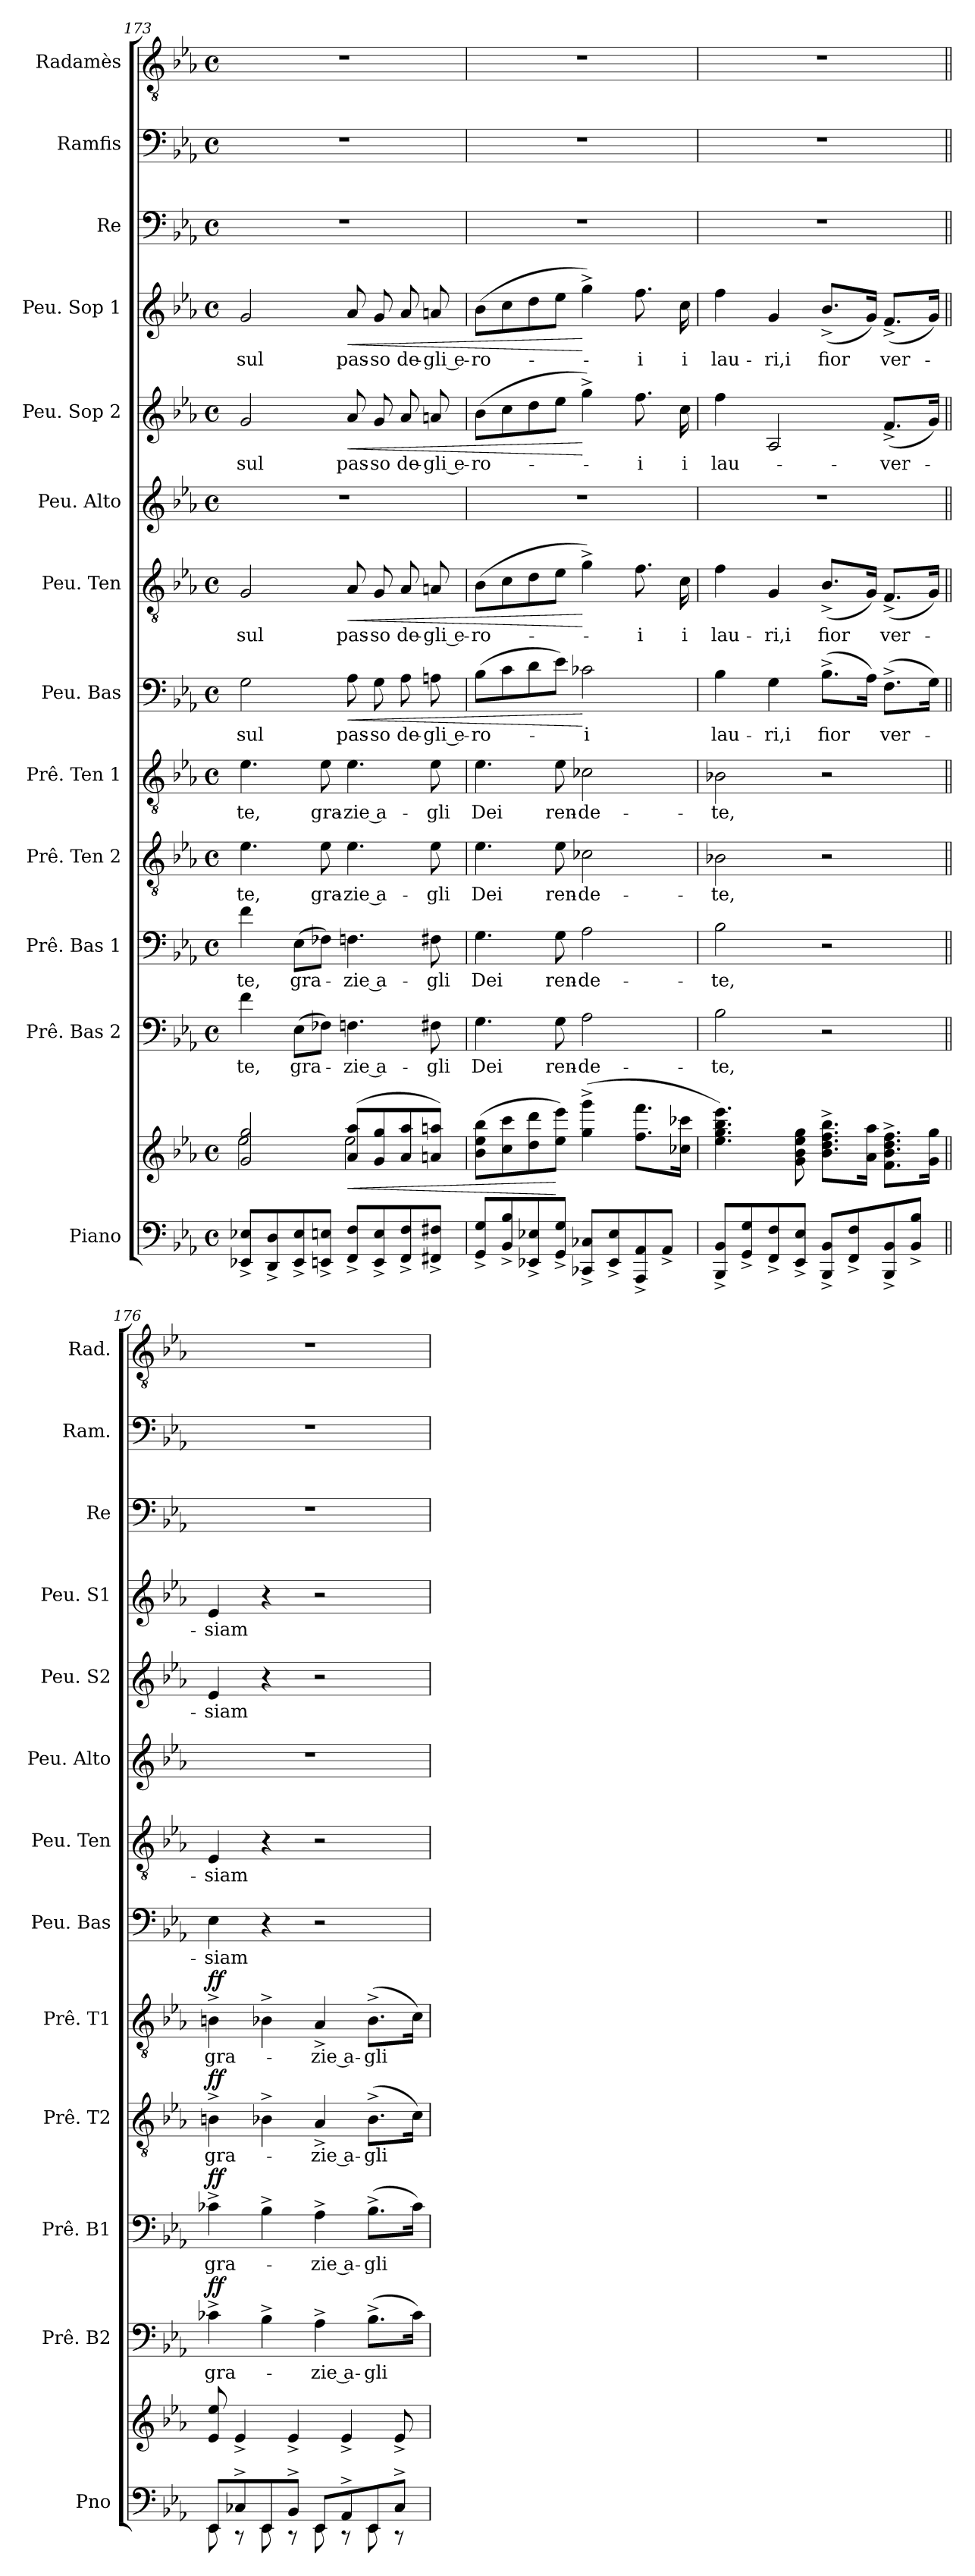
**kern	**kern	**dynam	**kern	**text	**dynam	**kern	**text	**dynam	**kern	**text	**dynam	**kern	**text	**dynam	**kern	**text	**dynam	**kern	**text	**dynam	**kern	**kern	**text	**dynam	**kern	**text	**dynam	**kern	**kern	**kern
*part13	*part13	*part13	*part12	*part12	*part12	*part11	*part11	*part11	*part10	*part10	*part10	*part9	*part9	*part9	*part8	*part8	*part8	*part7	*part7	*part7	*part6	*part5	*part5	*part5	*part4	*part4	*part4	*part3	*part2	*part1
*staff14	*staff13	*staff13/14	*staff12	*staff12	*staff12	*staff11	*staff11	*staff11	*staff10	*staff10	*staff10	*staff9	*staff9	*staff9	*staff8	*staff8	*staff8	*staff7	*staff7	*staff7	*staff6	*staff5	*staff5	*staff5	*staff4	*staff4	*staff4	*staff3	*staff2	*staff1
*I"Piano	*	*	*I"Prê. Bas 2	*	*	*I"Prê. Bas 1	*	*	*I"Prê. Ten 2	*	*	*I"Prê. Ten 1	*	*	*I"Peu. Bas	*	*	*I"Peu. Ten	*	*	*I"Peu. Alto	*I"Peu. Sop 2	*	*	*I"Peu. Sop 1	*	*	*I"Re	*I"Ramfis	*I"Radamès
*I'Pno	*	*	*I'Prê. B2	*	*	*I'Prê. B1	*	*	*I'Prê. T2	*	*	*I'Prê. T1	*	*	*I'Peu. Bas	*	*	*I'Peu. Ten	*	*	*I'Peu. Alto	*I'Peu. S2	*	*	*I'Peu. S1	*	*	*I'Re	*I'Ram.	*I'Rad.
!!LO:PB:g=z
*clefF4	*clefG2	*	*clefF4	*	*	*clefF4	*	*	*clefGv2	*	*	*clefGv2	*	*	*clefF4	*	*	*clefGv2	*	*	*clefG2	*clefG2	*	*	*clefG2	*	*	*clefF4	*clefF4	*clefGv2
*k[b-e-a-]	*k[b-e-a-]	*	*k[b-e-a-]	*	*	*k[b-e-a-]	*	*	*k[b-e-a-]	*	*	*k[b-e-a-]	*	*	*k[b-e-a-]	*	*	*k[b-e-a-]	*	*	*k[b-e-a-]	*k[b-e-a-]	*	*	*k[b-e-a-]	*	*	*k[b-e-a-]	*k[b-e-a-]	*k[b-e-a-]
*M4/4	*M4/4	*	*M4/4	*	*	*M4/4	*	*	*M4/4	*	*	*M4/4	*	*	*M4/4	*	*	*M4/4	*	*	*M4/4	*M4/4	*	*	*M4/4	*	*	*M4/4	*M4/4	*M4/4
*met(c)	*met(c)	*	*met(c)	*	*	*met(c)	*	*	*met(c)	*	*	*met(c)	*	*	*met(c)	*	*	*met(c)	*	*	*met(c)	*met(c)	*	*	*met(c)	*	*	*met(c)	*met(c)	*met(c)
=173	=173	=173	=173	=173	=173	=173	=173	=173	=173	=173	=173	=173	=173	=173	=173	=173	=173	=173	=173	=173	=173	=173	=173	=173	=173	=173	=173	=173	=173	=173
*	*^	*	*	*	*	*	*	*	*	*	*	*	*	*	*	*	*	*	*	*	*	*	*	*	*	*	*	*	*	*
!	!	!	!	!	!LO:LY:b:color=#0055FF	!	!	!LO:LY:b:color=#0055FF	!	!	!LO:LY:b:color=#0055FF	!	!	!LO:LY:b:color=#AA0000	!	!	!LO:LY:b:color=#0055FF	!	!	!LO:LY:b:color=#0055FF	!	!	!	!LO:LY:b:color=#0055FF	!	!	!LO:LY:b:color=#0055FF	!	!	!	!
8EE-X/^ 8E-X/^L	2g/ 2gg/	2ee-\	.	4f\	-te,	.	4f\	-te,	.	4.e-\	-te,	.	4.e-\	-te,	.	2G\	sul	.	2G/	sul	.	1r	2g/	sul	.	2g/	sul	.	1r	1r	1r
8DD/^ 8D/^	.	.	.	.	.	.	.	.	.	.	.	.	.	.	.	.	.	.	.	.	.	.	.	.	.	.	.	.	.	.	.
!	!	!	!	!	!LO:LY:b:color=#0055FF	!	!	!LO:LY:b:color=#0055FF	!	!	!	!	!	!	!	!	!	!	!	!	!	!	!	!	!	!	!	!	!	!	!
8EE-/^ 8E-/^	.	.	.	(>8E-\L	gra-	.	(>8E-\L	gra-	.	.	.	.	.	.	.	.	.	.	.	.	.	.	.	.	.	.	.	.	.	.	.
!	!	!	!	!	!	!	!	!	!	!	!LO:LY:b:color=#0055FF	!	!	!LO:LY:b:color=#AA0000	!	!	!	!	!	!	!	!	!	!	!	!	!	!	!	!	!
8EEn/^ 8En/^J	.	.	.	8F-X\J)	.	.	8F-X\J)	.	.	8e-\	gra-	.	8e-\	gra-	.	.	.	.	.	.	.	.	.	.	.	.	.	.	.	.	.
!	!	!	!LO:HP:b	!	!LO:LY:b:color=#0055FF	!	!	!LO:LY:b:color=#0055FF	!	!	!LO:LY:b:color=#0055FF	!	!	!LO:LY:b:color=#AA0000	!	!	!LO:LY:b:color=#0055FF	!LO:HP:b	!	!LO:LY:b:color=#0055FF	!LO:HP:b	!	!	!LO:LY:b:color=#0055FF	!LO:HP:b	!	!LO:LY:b:color=#0055FF	!LO:HP:b	!	!	!
8FF/^ 8F/^L	(>8a-/ 8aa-/L	2ee-\	<	4.Fn\	zie a-	.	4.Fn\	zie a-	.	4.e-\	zie a-	.	4.e-\	zie a-	.	8A-\	pas-	<	8A-/	pas-	<	.	8a-/	pas-	<	8a-/	pas-	<	.	.	.
!	!	!	!	!	!	!	!	!	!	!	!	!	!	!	!	!	!LO:LY:b:color=#0055FF	!	!	!LO:LY:b:color=#0055FF	!	!	!	!LO:LY:b:color=#0055FF	!	!	!LO:LY:b:color=#0055FF	!	!	!	!
8EE/^ 8E/^	8g/ 8gg/	.	.	.	.	.	.	.	.	.	.	.	.	.	.	8G\	-so	.	8G/	-so	.	.	8g/	-so	.	8g/	-so	.	.	.	.
!	!	!	!	!	!	!	!	!	!	!	!	!	!	!	!	!	!LO:LY:b:color=#0055FF	!	!	!LO:LY:b:color=#0055FF	!	!	!	!LO:LY:b:color=#0055FF	!	!	!LO:LY:b:color=#0055FF	!	!	!	!
8FF/^ 8F/^	8a-/ 8aa-/	.	.	.	.	.	.	.	.	.	.	.	.	.	.	8A-\	de-	.	8A-/	de-	.	.	8a-/	de-	.	8a-/	de-	.	.	.	.
!	!	!	!	!	!LO:LY:b:color=#0055FF	!	!	!LO:LY:b:color=#0055FF	!	!	!LO:LY:b:color=#0055FF	!	!	!LO:LY:b:color=#AA0000	!	!	!LO:LY:b:color=#0055FF	!	!	!LO:LY:b:color=#0055FF	!	!	!	!LO:LY:b:color=#0055FF	!	!	!LO:LY:b:color=#0055FF	!	!	!	!
8FF#X/^ 8F#X/^J	8an/ 8aan/J)	.	.	8F#X\	-gli	.	8F#X\	-gli	.	8e-\	-gli	.	8e-\	-gli	.	8An\	gli e-	.	8An/	-gli e-	.	.	8an/	-gli e-	.	8an/	-gli e-	.	.	.	.
*	*v	*v	*	*	*	*	*	*	*	*	*	*	*	*	*	*	*	*	*	*	*	*	*	*	*	*	*	*	*	*	*
=174	=174	=174	=174	=174	=174	=174	=174	=174	=174	=174	=174	=174	=174	=174	=174	=174	=174	=174	=174	=174	=174	=174	=174	=174	=174	=174	=174	=174	=174	=174
!	!	!	!	!LO:LY:b:color=#0055FF	!	!	!LO:LY:b:color=#0055FF	!	!	!LO:LY:b:color=#0055FF	!	!	!LO:LY:b:color=#AA0000	!	!	!LO:LY:b:color=#0055FF	!	!	!LO:LY:b:color=#0055FF	!	!	!	!LO:LY:b:color=#0055FF	!	!	!LO:LY:b:color=#0055FF	!	!	!	!
8GG/^ 8G/^L	(>8b-\ 8ee-\ 8bb-\L	.	4.G\	Dei	.	4.G\	Dei	.	4.e-\	Dei	.	4.e-\	Dei	.	(>8B-\L	ro-	.	(>8B-\L	-ro-	.	1r	(>8b-\L	-ro-	.	(>8b-\L	-ro-	.	1r	1r	1r
8BB-/^ 8B-/^	8cc\ 8ccc\	.	.	.	.	.	.	.	.	.	.	.	.	.	8c\	.	.	8c\	.	.	.	8cc\	.	.	8cc\	.	.	.	.	.
8EE-X/^ 8E-X/^	8dd\ 8ddd\	.	.	.	.	.	.	.	.	.	.	.	.	.	8d\	.	.	8d\	.	.	.	8dd\	.	.	8dd\	.	.	.	.	.
!	!	!	!	!LO:LY:b:color=#0055FF	!	!	!LO:LY:b:color=#0055FF	!	!	!LO:LY:b:color=#0055FF	!	!	!LO:LY:b:color=#AA0000	!	!	!	!	!	!	!	!	!	!	!	!	!	!	!	!	!
8GG/^ 8G/^J	8ee-\ 8eee-\J)	[	8G\	ren-	.	8G\	ren-	.	8e-\	ren-	.	8e-\	ren-	.	8e-\J)	.	.	8e-\J	.	.	.	8ee-\J	.	.	8ee-\J	.	.	.	.	.
!	!	!	!	!LO:LY:b:color=#0055FF	!	!	!LO:LY:b:color=#0055FF	!	!	!LO:LY:b:color=#0055FF	!	!	!LO:LY:b:color=#AA0000	!	!	!LO:LY:b:color=#0055FF	!	!	!	!	!	!	!	!	!	!	!	!	!	!
8CC-X/^ 8C-X/^L	(>4gg\^ 4ggg\^	.	2A-\	-de-	.	2A-\	-de-	.	2c-X\	-de-	.	2c-X\	-de-	.	2c-X\	-i	[	4g^\)	.	[	.	4gg^\)	.	[	4gg^\)	.	[	.	.	.
8EE-/^ 8E-/^	.	.	.	.	.	.	.	.	.	.	.	.	.	.	.	.	.	.	.	.	.	.	.	.	.	.	.	.	.	.
!	!	!	!	!	!	!	!	!	!	!	!	!	!	!	!	!	!	!	!LO:LY:b:color=#0055FF	!	!	!	!LO:LY:b:color=#0055FF	!	!	!LO:LY:b:color=#0055FF	!	!	!	!
8AAA-/^ 8AA-/^	8.ff\ 8.fff\L	.	.	.	.	.	.	.	.	.	.	.	.	.	.	.	.	8.f\	i	.	.	8.ff\	i	.	8.ff\	i	.	.	.	.
8AA-^/J	.	.	.	.	.	.	.	.	.	.	.	.	.	.	.	.	.	.	.	.	.	.	.	.	.	.	.	.	.	.
!	!	!	!	!	!	!	!	!	!	!	!	!	!	!	!	!	!	!	!LO:LY:b:color=#0055FF	!	!	!	!LO:LY:b:color=#0055FF	!	!	!LO:LY:b:color=#0055FF	!	!	!	!
.	16cc-X\ 16ccc-X\Jk	.	.	.	.	.	.	.	.	.	.	.	.	.	.	.	.	16c\	i	.	.	16cc\	i	.	16cc\	i	.	.	.	.
=175	=175	=175	=175	=175	=175	=175	=175	=175	=175	=175	=175	=175	=175	=175	=175	=175	=175	=175	=175	=175	=175	=175	=175	=175	=175	=175	=175	=175	=175	=175
!	!	!	!	!LO:LY:b:color=#0055FF	!	!	!LO:LY:b:color=#0055FF	!	!	!LO:LY:b:color=#0055FF	!	!	!LO:LY:b:color=#AA0000	!	!	!LO:LY:b:color=#0055FF	!	!	!LO:LY:b:color=#0055FF	!	!	!	!LO:LY:b:color=#0055FF	!	!	!LO:LY:b:color=#0055FF	!	!	!	!
8BBB-/^ 8BB-/^L	4.ee-\ 4.gg\ 4.bb-\ 4.eee-\)	.	2B-\	-te,	.	2B-\	-te,	.	2B-X\	-te,	.	2B-X\	-te,	.	4B-\	lau-	.	4f\	lau-	.	1r	4ff\	lau-	.	4ff\	lau-	.	1r	1r	1r
8GG/^ 8G/^	.	.	.	.	.	.	.	.	.	.	.	.	.	.	.	.	.	.	.	.	.	.	.	.	.	.	.	.	.	.
!	!	!	!	!	!	!	!	!	!	!	!	!	!	!	!	!LO:LY:b:color=#0055FF	!	!	!LO:LY:b:color=#0055FF	!	!	!	!	!	!	!LO:LY:b:color=#0055FF	!	!	!	!
8FF/^ 8F/^	.	.	.	.	.	.	.	.	.	.	.	.	.	.	4G\	-ri,i	.	4G/	-ri,i	.	.	2A-/	.	.	4g/	-ri,i	.	.	.	.
8EE-/^ 8E-/^J	8g\ 8b-\ 8ee-\ 8gg\	.	.	.	.	.	.	.	.	.	.	.	.	.	.	.	.	.	.	.	.	.	.	.	.	.	.	.	.	.
!	!	!	!	!	!	!	!	!	!	!	!	!	!	!	!	!LO:LY:b:color=#0055FF	!	!	!LO:LY:b:color=#0055FF	!	!	!	!	!	!	!LO:LY:b:color=#0055FF	!	!	!	!
8BBB-/^ 8BB-/^L	8.b-\^ 8.dd\^ 8.ff\^ 8.bb-\^L	.	2r	.	.	2r	.	.	2r	.	.	2r	.	.	(>8.B-^\L	fior	.	(<8.B-^/L	fior	.	.	.	.	.	(<8.b-^/L	fior	.	.	.	.
8FF/^ 8F/^	.	.	.	.	.	.	.	.	.	.	.	.	.	.	.	.	.	.	.	.	.	.	.	.	.	.	.	.	.	.
.	16a-\ 16aa-\Jk	.	.	.	.	.	.	.	.	.	.	.	.	.	16A-\Jk)	.	.	16G/Jk)	.	.	.	.	.	.	16g/Jk)	.	.	.	.	.
!	!	!	!	!	!	!	!	!	!	!	!	!	!	!	!	!LO:LY:b:color=#0055FF	!	!	!LO:LY:b:color=#0055FF	!	!	!	!LO:LY:b:color=#0055FF	!	!	!LO:LY:b:color=#0055FF	!	!	!	!
8BBB-/^ 8BB-/^	8.f\^ 8.b-\^ 8.dd\^ 8.ff\^L	.	.	.	.	.	.	.	.	.	.	.	.	.	(>8.F^\L	ver-	.	(<8.F^/L	ver-	.	.	(<8.f^/L	ver-	.	(<8.f^/L	ver-	.	.	.	.
8BB-/^ 8B-/^J	.	.	.	.	.	.	.	.	.	.	.	.	.	.	.	.	.	.	.	.	.	.	.	.	.	.	.	.	.	.
.	16g\ 16gg\Jk	.	.	.	.	.	.	.	.	.	.	.	.	.	16G\Jk)	.	.	16G/Jk)	.	.	.	16g/Jk)	.	.	16g/Jk)	.	.	.	.	.
!!LO:PB:g=z
=176||	=176||	=176||	=176||	=176||	=176||	=176||	=176||	=176||	=176||	=176||	=176||	=176||	=176||	=176||	=176||	=176||	=176||	=176||	=176||	=176||	=176||	=176||	=176||	=176||	=176||	=176||	=176||	=176||	=176||	=176||
*^	*	*	*	*	*	*	*	*	*	*	*	*	*	*	*	*	*	*	*	*	*	*	*	*	*	*	*	*	*	*
!	!	!	!	!	!LO:LY:b:color=#0055FF	!LO:DY:a	!	!LO:LY:b:color=#0055FF	!LO:DY:a	!	!LO:LY:b:color=#0055FF	!LO:DY:a	!	!LO:LY:b:color=#AA0000	!LO:DY:a	!	!LO:LY:b:color=#0055FF	!	!	!LO:LY:b:color=#0055FF	!	!	!	!LO:LY:b:color=#0055FF	!	!	!LO:LY:b:color=#0055FF	!	!	!	!
8EE-/L	8EE-\	8e-/ 8ee-/	.	4c-X^\	gra-	ff	4c-X^\	gra-	ff	4Bn^\	gra-	ff	4Bn^\	gra-	ff	4E-\	siam	.	4E-/	siam	.	1r	4e-/	siam	.	4e-/	siam	.	1r	1r	1r
8C-X^/	8r	4e-^/	.	.	.	.	.	.	.	.	.	.	.	.	.	.	.	.	.	.	.	.	.	.	.	.	.	.	.	.	.
8EE-/	8EE-\	.	.	4B-^\	.	.	4B-^\	.	.	4B-X^\	.	.	4B-X^\	.	.	4r	.	.	4r	.	.	.	4r	.	.	4r	.	.	.	.	.
8BB-^/J	8r	4e-^/	.	.	.	.	.	.	.	.	.	.	.	.	.	.	.	.	.	.	.	.	.	.	.	.	.	.	.	.	.
!	!	!	!	!	!LO:LY:b:color=#0055FF	!	!	!LO:LY:b:color=#0055FF	!	!	!LO:LY:b:color=#0055FF	!	!	!LO:LY:b:color=#AA0000	!	!	!	!	!	!	!	!	!	!	!	!	!	!	!	!	!
8EE-/L	8EE-\	.	.	4A-^\	zie a-	.	4A-^\	zie a-	.	4A-^/	zie a-	.	4A-^/	zie a-	.	2r	.	.	2r	.	.	.	2r	.	.	2r	.	.	.	.	.
8AA-^/	8r	4e-^/	.	.	.	.	.	.	.	.	.	.	.	.	.	.	.	.	.	.	.	.	.	.	.	.	.	.	.	.	.
!	!	!	!	!	!LO:LY:b:color=#0055FF	!	!	!LO:LY:b:color=#0055FF	!	!	!LO:LY:b:color=#0055FF	!	!	!LO:LY:b:color=#AA0000	!	!	!	!	!	!	!	!	!	!	!	!	!	!	!	!	!
8EE-/	8EE-\	.	.	(>8.B-^\L	-gli	.	(>8.B-^\L	-gli	.	(>8.B-^\L	-gli	.	(>8.B-^\L	-gli	.	.	.	.	.	.	.	.	.	.	.	.	.	.	.	.	.
8C-^/J	8r	8e-^/	.	.	.	.	.	.	.	.	.	.	.	.	.	.	.	.	.	.	.	.	.	.	.	.	.	.	.	.	.
.	.	.	.	16c-\Jk)	.	.	16c-\Jk)	.	.	16c\Jk)	.	.	16c\Jk)	.	.	.	.	.	.	.	.	.	.	.	.	.	.	.	.	.	.
*v	*v	*	*	*	*	*	*	*	*	*	*	*	*	*	*	*	*	*	*	*	*	*	*	*	*	*	*	*	*	*	*
=	=	=	=	=	=	=	=	=	=	=	=	=	=	=	=	=	=	=	=	=	=	=	=	=	=	=	=	=	=	=
*-	*-	*-	*-	*-	*-	*-	*-	*-	*-	*-	*-	*-	*-	*-	*-	*-	*-	*-	*-	*-	*-	*-	*-	*-	*-	*-	*-	*-	*-	*-
